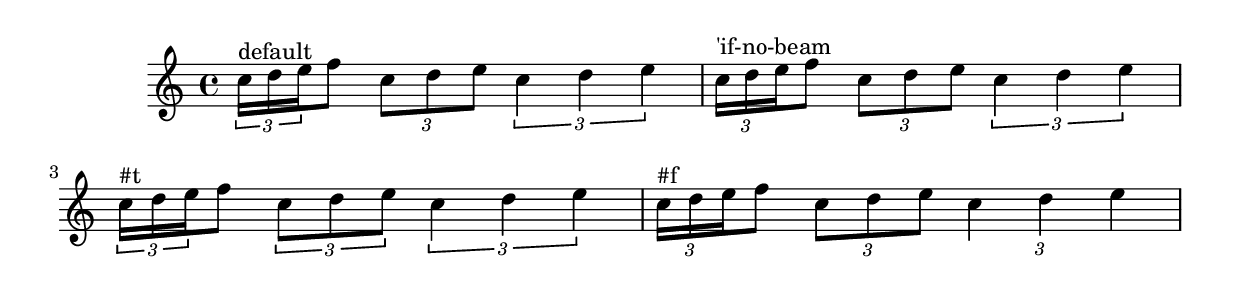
%% Do not edit this file; it is auto-generated from LSR http://lsr.dsi.unimi.it
%% This file is in the public domain.
\version "2.11.50"

\header {
  lsrtags = "rhythms, tweaks-and-overrides"

  texidoc = "
The default behavior of tuplet-bracket visibility is to print a bracket
unless there is a beam of the same length as the tuplet. To control the
visibility of tuplet brackets, set the property @code{TupletBracket
#'bracket-visibility} to either @code{##t} (always print a bracket),
@code{##f} (never print a bracket) or @code{#'if-no-beam} (only print a
bracket if there is no beam). 

"
  doctitle = "Controlling tuplet bracket visibility"
} % begin verbatim
mus = \relative c'' {
  \times 2/3 { c16[ d e } f8]
  \times 2/3 { c8 d e }
  \times 2/3 { c4 d e }
}

\new Voice \relative c'{
  << \mus s4^"default" >>
  \override TupletBracket #'bracket-visibility = #'if-no-beam
  << \mus s4^"'if-no-beam" >>
  \override TupletBracket #'bracket-visibility = ##t
  << \mus s4^"#t" >>
  \override TupletBracket #'bracket-visibility = ##f
  << \mus s4^"#f" >>
} 

